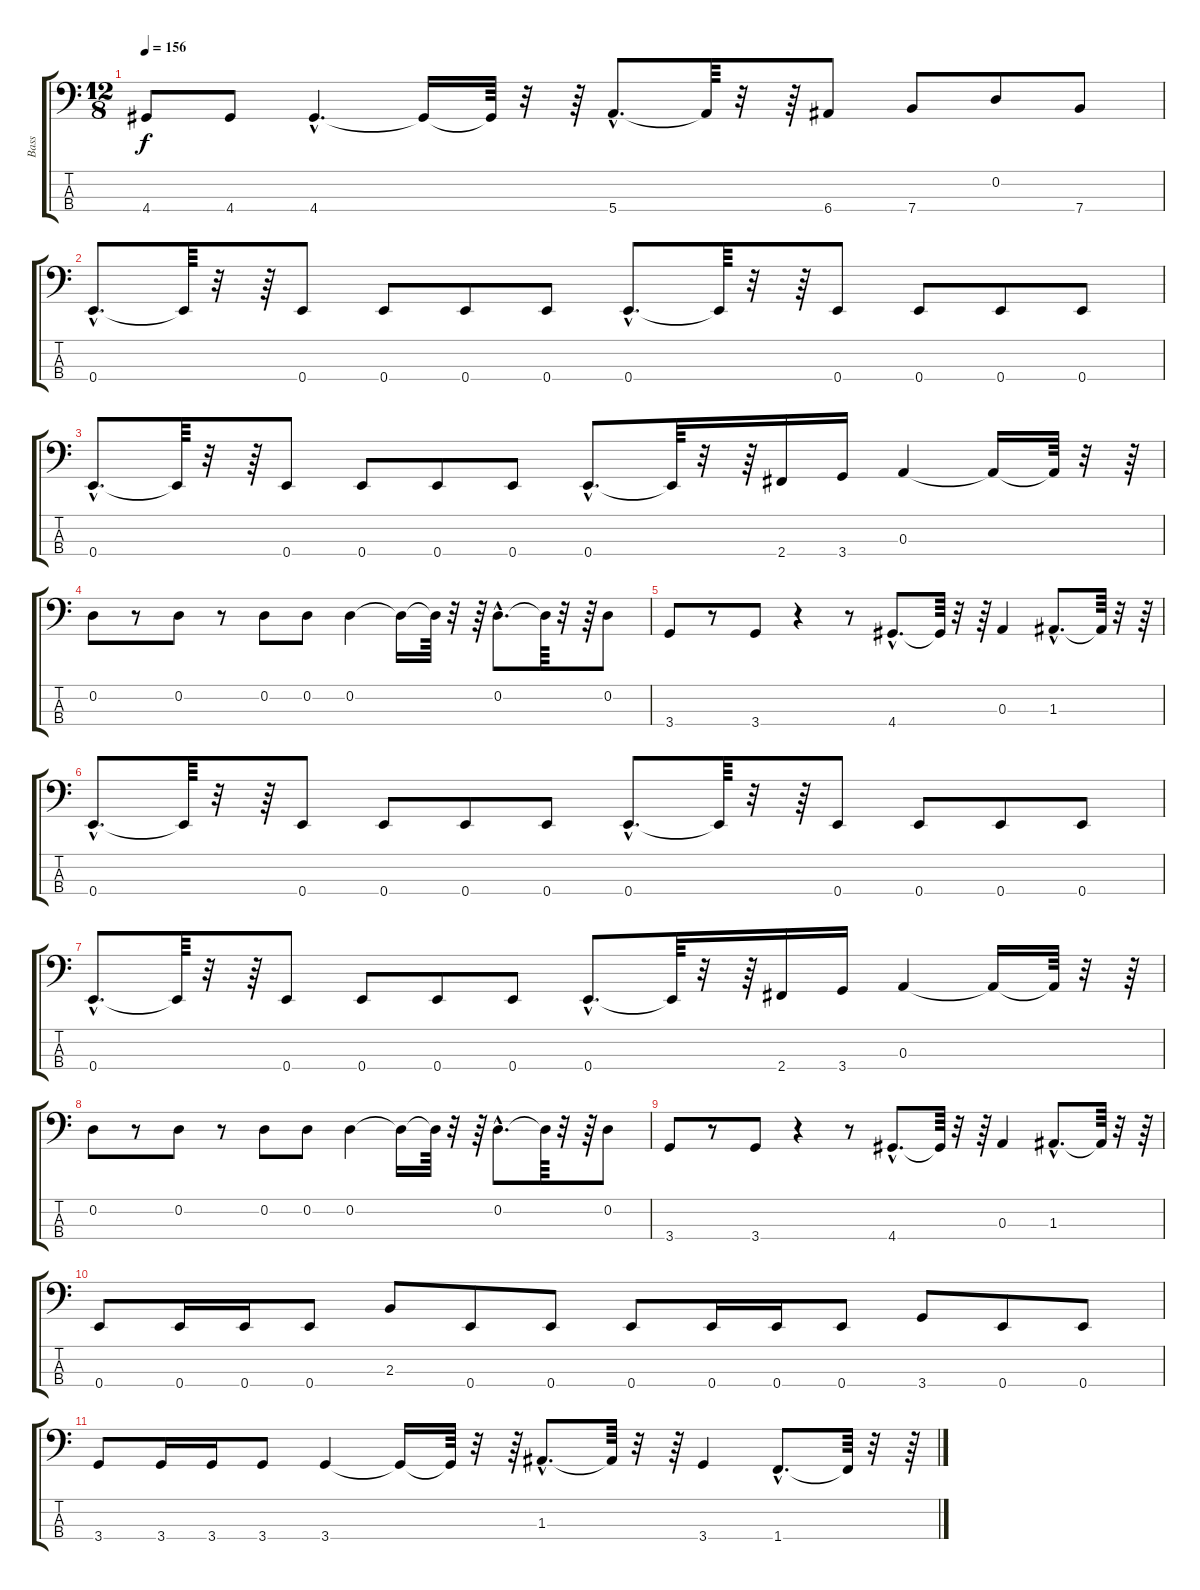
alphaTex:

\track ("Bass" "Bass") {instrument electricbassfinger}
\staff {score tabs}
\tuning (G2 D2 A1 E1) {hide}
\ts (12 8)
\tempo 156
\clef f4
\ks c
4.4.8{dy f} 4.4.8 4.4{hac}.4{d} 4.4{t}.16 4.4{t}.64 r.32 r.64 5.4{hac}.8{d} 5.4{t}.64 r.32 r.64 6.4.8 7.4.8 0.2.8 7.4.8 |
0.4{hac}.8{d} 0.4{t}.64 r.32 r.64 0.4.8 0.4.8 0.4.8 0.4.8 0.4{hac}.8{d} 0.4{t}.64 r.32 r.64 0.4.8 0.4.8 0.4.8 0.4.8 |
0.4{hac}.8{d} 0.4{t}.64 r.32 r.64 0.4.8 0.4.8 0.4.8 0.4.8 0.4{hac}.8{d} 0.4{t}.64 r.32 r.64 2.4.16 3.4.16 0.3.4 0.3{t}.16 0.3{t}.64 r.32 r.64 |
0.2.8 r.8 0.2.8 r.8 0.2.8 0.2.8 0.2.4 0.2{t}.16 0.2{t}.64 r.32 r.64 0.2{hac}.8{d} 0.2{t}.64 r.32 r.64 0.2.8 |
3.4.8 r.8 3.4.8 r.4 r.8 4.4{hac}.8{d} 4.4{t}.64 r.32 r.64 0.3.4 1.3{hac}.8{d} 1.3{t}.64 r.32 r.64 |
0.4{hac}.8{d} 0.4{t}.64 r.32 r.64 0.4.8 0.4.8 0.4.8 0.4.8 0.4{hac}.8{d} 0.4{t}.64 r.32 r.64 0.4.8 0.4.8 0.4.8 0.4.8 |
0.4{hac}.8{d} 0.4{t}.64 r.32 r.64 0.4.8 0.4.8 0.4.8 0.4.8 0.4{hac}.8{d} 0.4{t}.64 r.32 r.64 2.4.16 3.4.16 0.3.4 0.3{t}.16 0.3{t}.64 r.32 r.64 |
0.2.8 r.8 0.2.8 r.8 0.2.8 0.2.8 0.2.4 0.2{t}.16 0.2{t}.64 r.32 r.64 0.2{hac}.8{d} 0.2{t}.64 r.32 r.64 0.2.8 |
3.4.8 r.8 3.4.8 r.4 r.8 4.4{hac}.8{d} 4.4{t}.64 r.32 r.64 0.3.4 1.3{hac}.8{d} 1.3{t}.64 r.32 r.64 |
0.4.8 0.4.16 0.4.16 0.4.8 2.3.8 0.4.8 0.4.8 0.4.8 0.4.16 0.4.16 0.4.8 3.4.8 0.4.8 0.4.8 |
3.4.8 3.4.16 3.4.16 3.4.8 3.4.4 3.4{t}.16 3.4{t}.64 r.32 r.64 1.3{hac}.8{d} 1.3{t}.64 r.32 r.64 3.4.4 1.4{hac}.8{d} 1.4{t}.64 r.32 r.64
